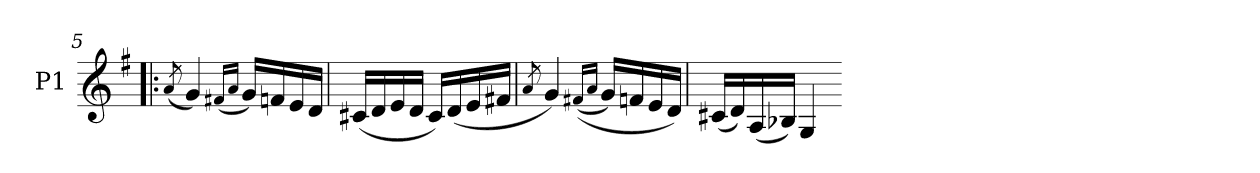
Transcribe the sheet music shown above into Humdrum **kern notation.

**kern
*part1
*staff1
*I"P1
*clefG2
*k[f#]
=5!|:
(8qa/
4g)
(16qqf#X/LL
16qqa/JJ
16gLL)
16fn
16e
16dJJ
=6
(16c#XLL
16d
16e
16dJJ
16c#LL)
(16d
16e
16f#XJJ
=7
8qa/
4g)
((16qqf#X/LL
16qqa/JJ
16gLL)
16fn
16e
16dJJ)
=8
(16c#XLL
16d)
(16A
16B-XJJ)
4G
=-
*-
